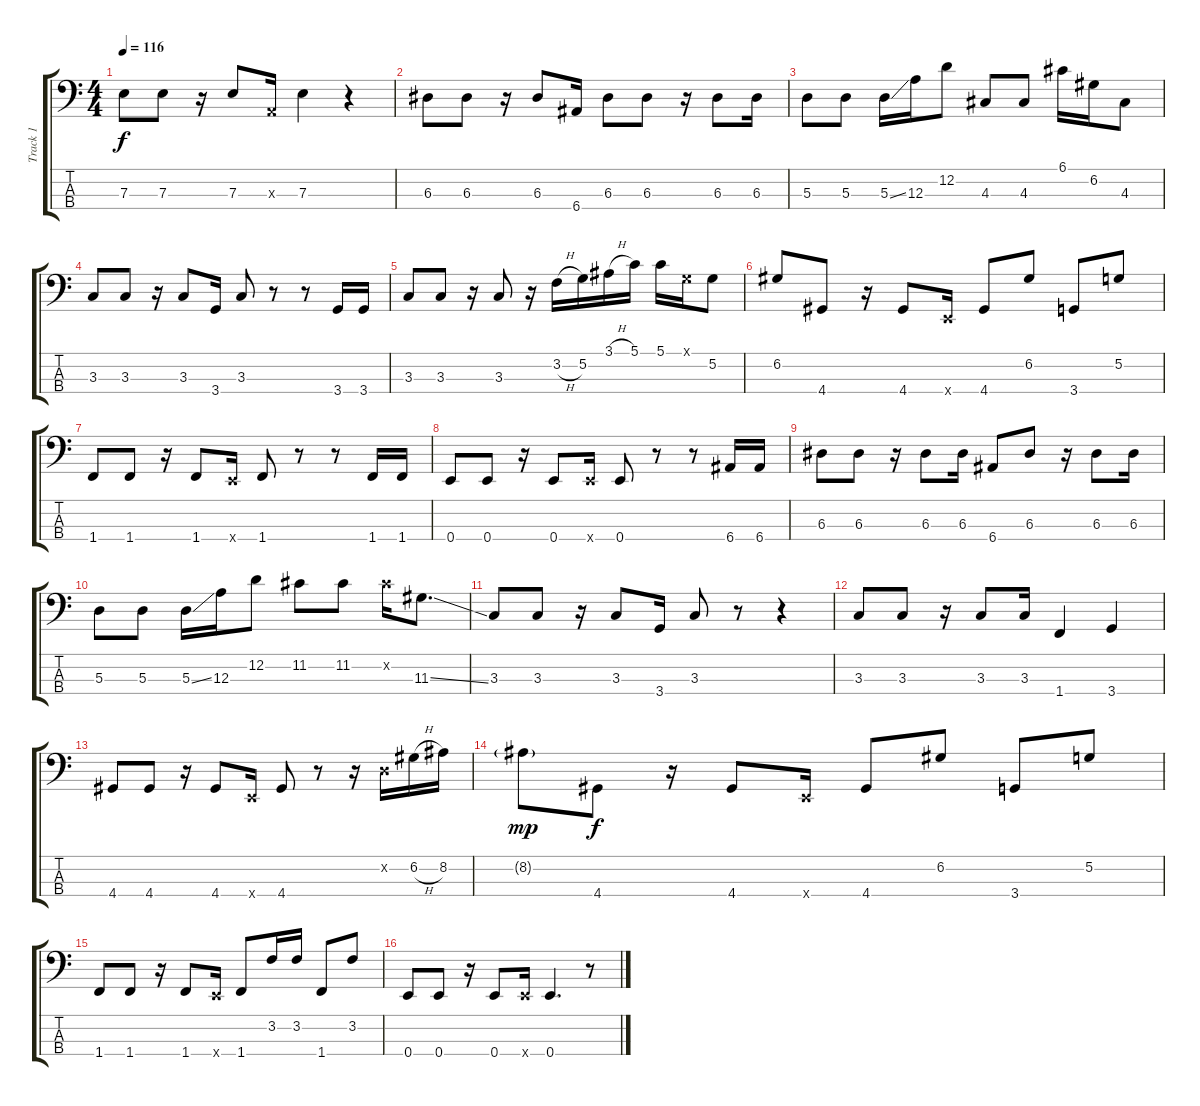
\track ("Track 1" "Track 1") {instrument electricbassfinger}
\staff {score tabs}
\tuning (G2 D2 A1 E1) {hide}
\ts (4 4)
\tempo 116
\clef f4
\ks c
7.3.8{dy f} 7.3.8 r.16 7.3.8 0.3{x}.16 7.3.4 r.4 |
6.3.8 6.3.8 r.16 6.3.8 6.4.16 6.3.8 6.3.8 r.16 6.3.8 6.3.16 |
5.3.8 5.3.8 5.3{ss}.16 12.3.16 12.2.8 4.3.8 4.3.8 6.1.16 6.2.16 4.3.8 |
3.3.8 3.3.8 r.16 3.3.8 3.4.16 3.3.8 r.8 r.8 3.4.16{beam merge} 3.4.16 |
3.3.8 3.3.8 r.16 3.3.8 r.16 3.2{h}.16 5.2.16 3.1{h}.16 5.1.16 5.1.16 0.1{x}.16 5.2.8 |
6.2.8 4.4.8 r.16 4.4.8 0.4{x}.16 4.4.8 6.2.8 3.4.8 5.2.8 |
1.4.8 1.4.8 r.16 1.4.8 0.4{x}.16 1.4.8 r.8 r.8 1.4.16 1.4.16 |
0.4.8 0.4.8 r.16 0.4.8 0.4{x}.16 0.4.8 r.8 r.8 6.4.16 6.4.16 |
6.3.8 6.3.8 r.16 6.3.8 6.3.16 6.4.8 6.3.8 r.16 6.3.8 6.3.16 |
5.3.8 5.3.8 5.3{ss}.16 12.3.16 12.2.8 11.2.8 11.2.8 11.2{x}.16 11.3{ss}.8{d} |
3.3.8 3.3.8 r.16 3.3.8 3.4.16 3.3.8 r.8 r.4 |
3.3.8 3.3.8 r.16 3.3.8 3.3.16 1.4.4 3.4.4 |
4.4.8 4.4.8 r.16 4.4.8 0.4{x}.16 4.4.8 r.8 r.16 0.2{x}.16 6.2{h}.16 8.2.16 |
8.2{g}.8{dy mp} 4.4.8{dy f} r.16 4.4.8 0.4{x}.16 4.4.8 6.2.8 3.4.8 5.2.8 |
1.4.8 1.4.8 r.16 1.4.8 0.4{x}.16 1.4.8 3.2.16 3.2.16 1.4.8 3.2.8 |
0.4.8 0.4.8 r.16 0.4.8 0.4{x}.16 0.4.4{d} r.8
